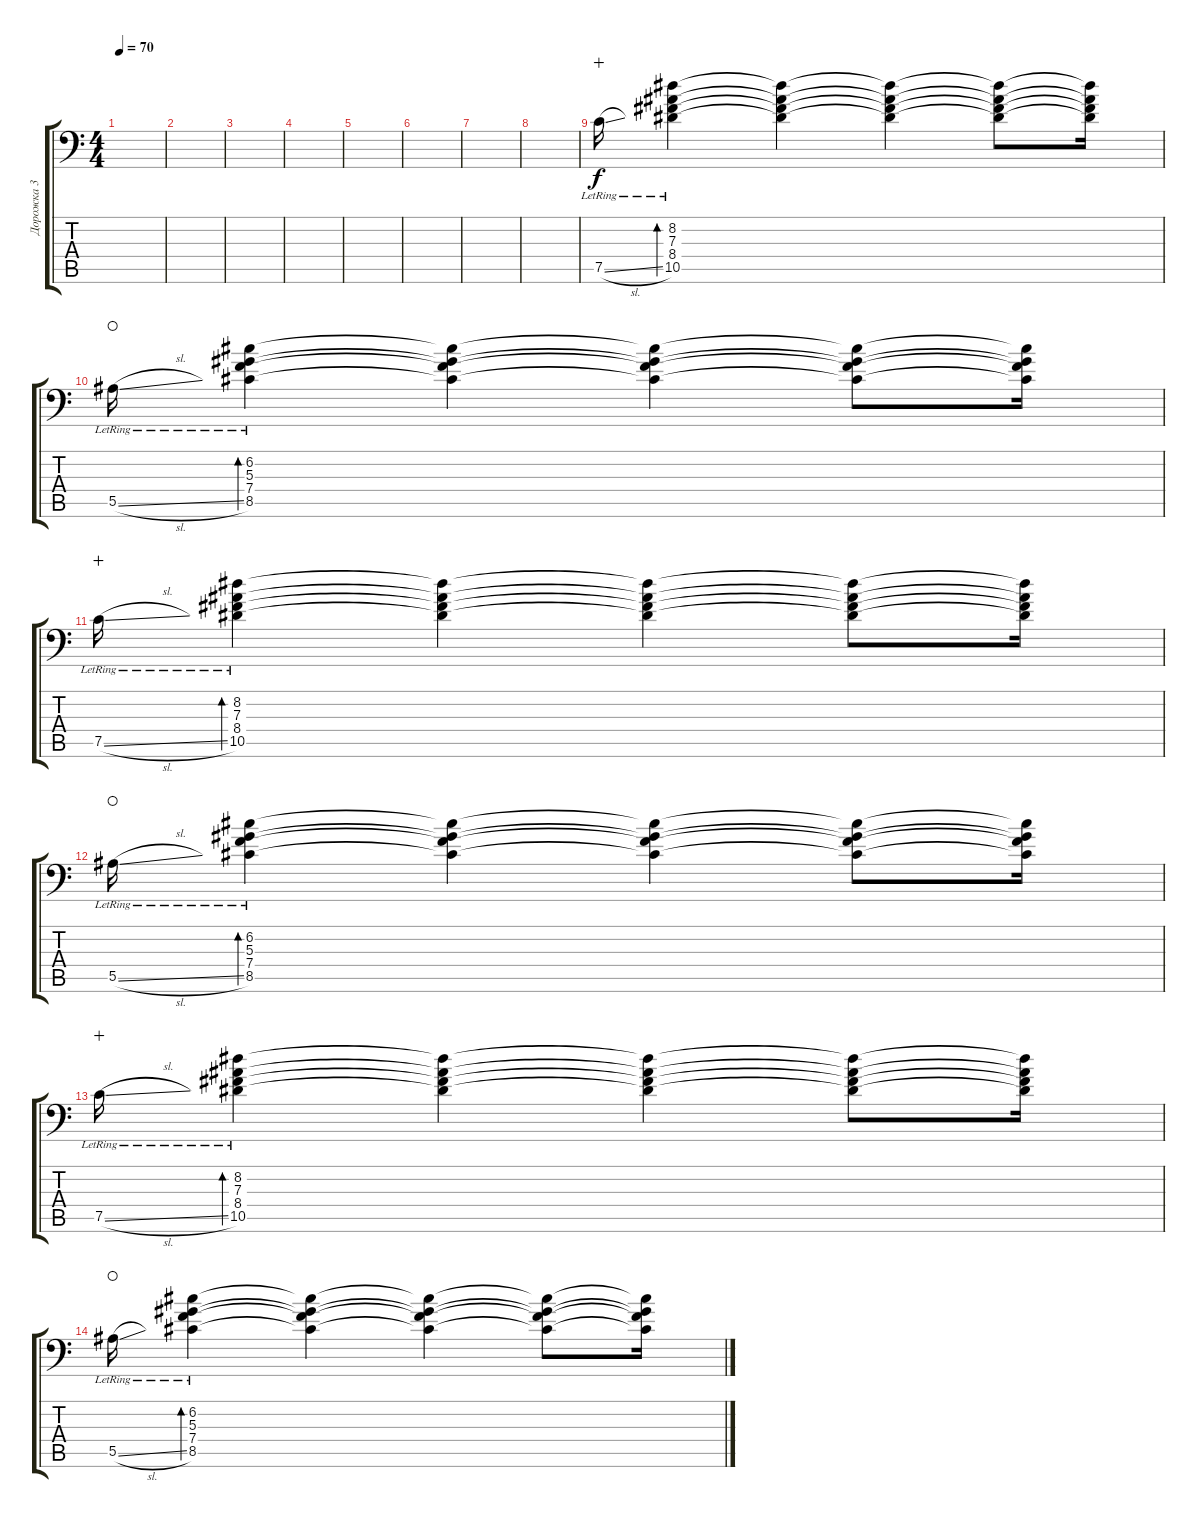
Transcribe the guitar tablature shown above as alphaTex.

\track ("Дорожка 3" "Дорожка 3") {instrument distortionguitar}
\staff {score tabs}
\tuning (C4 G3 Eb3 Bb2 F2 Bb1) {hide}
\ts (4 4)
\tempo 70
\clef f4
\ks c
|
|
|
|
|
|
|
|
7.5{sl lr}.16{wahc} (8.2{lr} 7.3{lr} 8.4{lr} 10.5{lr}).4{bd 480} (8.2{t} 7.3{t} 8.4{t} 10.5{t}).4 (8.2{t} 7.3{t} 8.4{t} 10.5{t}).4 (8.2{t} 7.3{t} 8.4{t} 10.5{t}).8 (8.2{t} 7.3{t} 8.4{t} 10.5{t}).16 |
5.5{sl lr}.16{waho} (6.2{lr} 5.3{lr} 7.4{lr} 8.5{lr}).4{bd 480} (6.2{t} 5.3{t} 7.4{t} 8.5{t}).4 (6.2{t} 5.3{t} 7.4{t} 8.5{t}).4 (6.2{t} 5.3{t} 7.4{t} 8.5{t}).8 (6.2{t} 5.3{t} 7.4{t} 8.5{t}).16 |
7.5{sl lr}.16{wahc} (8.2{lr} 7.3{lr} 8.4{lr} 10.5{lr}).4{bd 480} (8.2{t} 7.3{t} 8.4{t} 10.5{t}).4 (8.2{t} 7.3{t} 8.4{t} 10.5{t}).4 (8.2{t} 7.3{t} 8.4{t} 10.5{t}).8 (8.2{t} 7.3{t} 8.4{t} 10.5{t}).16 |
5.5{sl lr}.16{waho} (6.2{lr} 5.3{lr} 7.4{lr} 8.5{lr}).4{bd 480} (6.2{t} 5.3{t} 7.4{t} 8.5{t}).4 (6.2{t} 5.3{t} 7.4{t} 8.5{t}).4 (6.2{t} 5.3{t} 7.4{t} 8.5{t}).8 (6.2{t} 5.3{t} 7.4{t} 8.5{t}).16 |
7.5{sl lr}.16{wahc} (8.2{lr} 7.3{lr} 8.4{lr} 10.5{lr}).4{bd 480} (8.2{t} 7.3{t} 8.4{t} 10.5{t}).4 (8.2{t} 7.3{t} 8.4{t} 10.5{t}).4 (8.2{t} 7.3{t} 8.4{t} 10.5{t}).8 (8.2{t} 7.3{t} 8.4{t} 10.5{t}).16 |
5.5{sl lr}.16{waho} (6.2{lr} 5.3{lr} 7.4{lr} 8.5{lr}).4{bd 480} (6.2{t} 5.3{t} 7.4{t} 8.5{t}).4 (6.2{t} 5.3{t} 7.4{t} 8.5{t}).4 (6.2{t} 5.3{t} 7.4{t} 8.5{t}).8 (6.2{t} 5.3{t} 7.4{t} 8.5{t}).16
